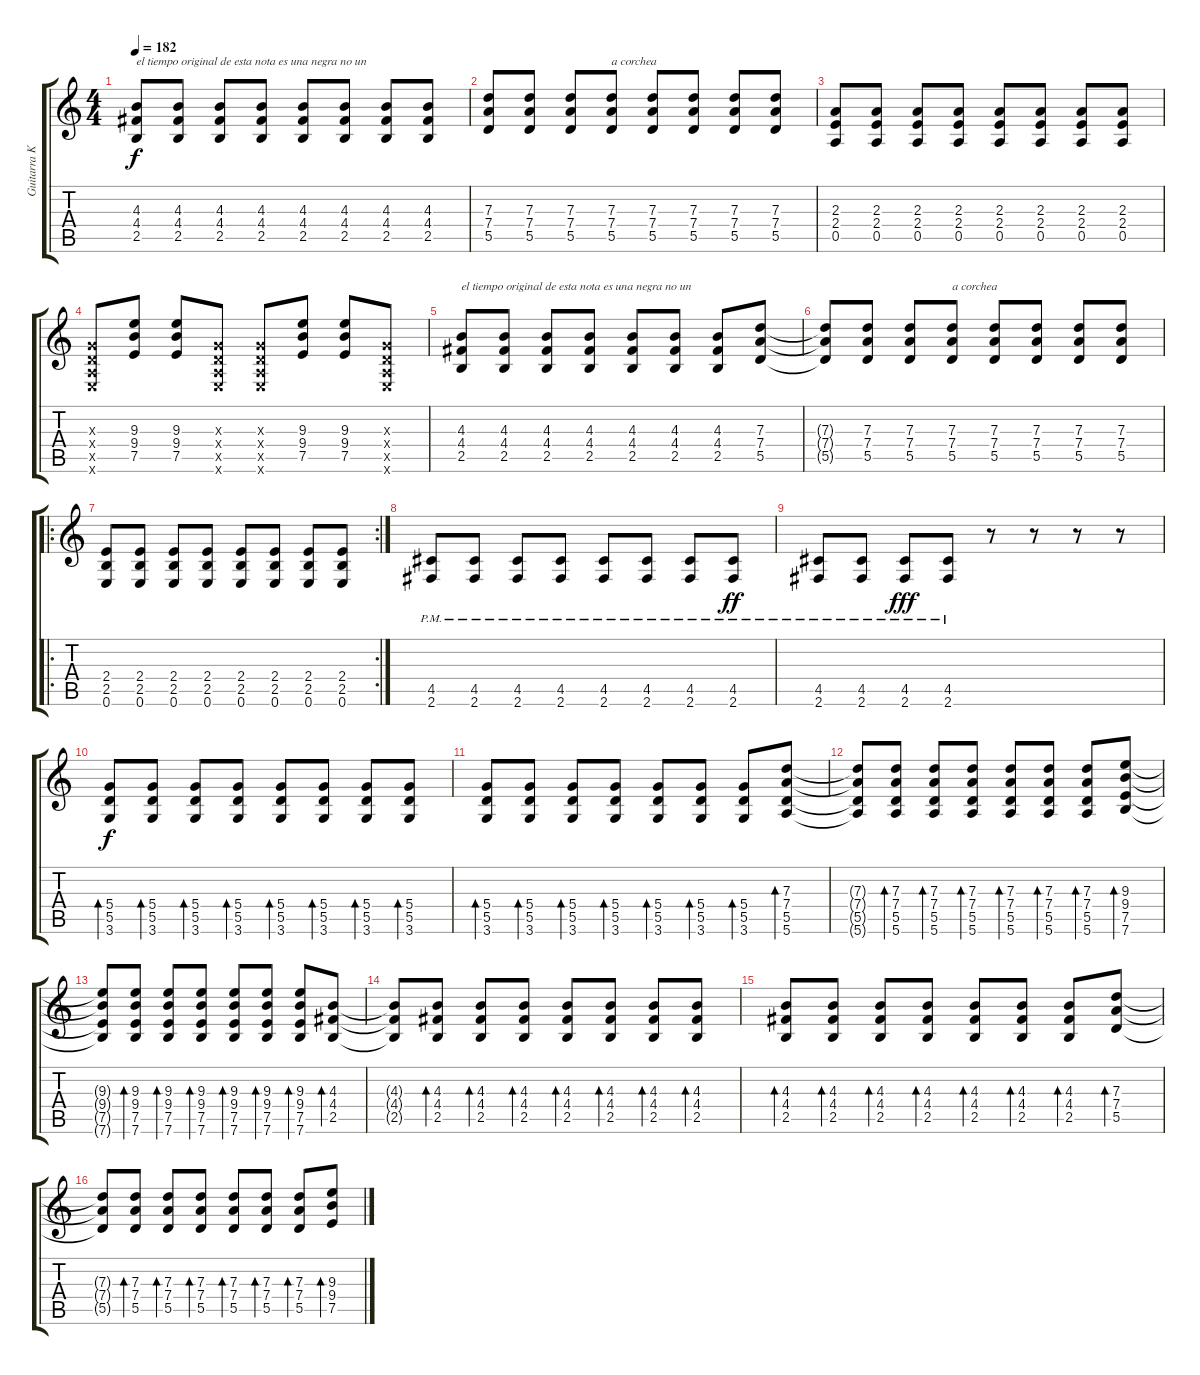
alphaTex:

\track ("Guitarra Kuliá 1" "Guitarra K") {instrument distortionguitar}
\staff {score tabs}
\tuning (E4 B3 G3 D3 A2 E2) {hide}
\ts (4 4)
\tempo 182
\clef g2
\ks c
(4.3 4.4 2.5).8{txt "el tiempo original de esta nota es una negra no un" dy f} (4.3 4.4 2.5).8 (4.3 4.4 2.5).8 (4.3 4.4 2.5).8 (4.3 4.4 2.5).8 (4.3 4.4 2.5).8 (4.3 4.4 2.5).8 (4.3 4.4 2.5).8 |
(7.3 7.4 5.5).8 (7.3 7.4 5.5).8 (7.3 7.4 5.5).8 (7.3 7.4 5.5).8{txt "a corchea"} (7.3 7.4 5.5).8 (7.3 7.4 5.5).8 (7.3 7.4 5.5).8 (7.3 7.4 5.5).8 |
(2.3 2.4 0.5).8 (2.3 2.4 0.5).8 (2.3 2.4 0.5).8 (2.3 2.4 0.5).8 (2.3 2.4 0.5).8 (2.3 2.4 0.5).8 (2.3 2.4 0.5).8 (2.3 2.4 0.5).8 |
(0.3{x} 0.4{x} 0.5{x} 0.6{x}).8 (9.3 9.4 7.5).8 (9.3 9.4 7.5).8 (0.3{x} 0.4{x} 0.5{x} 0.6{x}).8 (0.3{x} 0.4{x} 0.5{x} 0.6{x}).8 (9.3 9.4 7.5).8 (9.3 9.4 7.5).8 (0.3{x} 0.4{x} 0.5{x} 0.6{x}).8 |
(4.3 4.4 2.5).8{txt "el tiempo original de esta nota es una negra no un"} (4.3 4.4 2.5).8 (4.3 4.4 2.5).8 (4.3 4.4 2.5).8 (4.3 4.4 2.5).8 (4.3 4.4 2.5).8 (4.3 4.4 2.5).8 (7.3 7.4 5.5).8 |
(7.3{t} 7.4{t} 5.5{t}).8 (7.3 7.4 5.5).8 (7.3 7.4 5.5).8 (7.3 7.4 5.5).8{txt "a corchea"} (7.3 7.4 5.5).8 (7.3 7.4 5.5).8 (7.3 7.4 5.5).8 (7.3 7.4 5.5).8 |
\ro
\rc 2
(2.4 2.5 0.6).8 (2.4 2.5 0.6).8 (2.4 2.5 0.6).8 (2.4 2.5 0.6).8 (2.4 2.5 0.6).8 (2.4 2.5 0.6).8 (2.4 2.5 0.6).8 (2.4 2.5 0.6).8 |
(4.5{pm} 2.6{pm}).8 (4.5{pm} 2.6{pm}).8 (4.5{pm} 2.6{pm}).8 (4.5{pm} 2.6{pm}).8 (4.5{pm} 2.6{pm}).8 (4.5{pm} 2.6{pm}).8 (4.5{pm} 2.6{pm}).8 (4.5{pm} 2.6{pm}).8{dy ff} |
(4.5{pm} 2.6{pm}).8 (4.5{pm} 2.6{pm}).8 (4.5{pm} 2.6{pm}).8{dy fff} (4.5{pm} 2.6{pm}).8 r.8 r.8 r.8 r.8 |
(5.4 5.5 3.6).8{bd 240 dy f} (5.4 5.5 3.6).8{bd 240} (5.4 5.5 3.6).8{bd 240} (5.4 5.5 3.6).8{bd 240} (5.4 5.5 3.6).8{bd 240} (5.4 5.5 3.6).8{bd 240} (5.4 5.5 3.6).8{bd 240} (5.4 5.5 3.6).8{bd 240} |
(5.4 5.5 3.6).8{bd 240} (5.4 5.5 3.6).8{bd 240} (5.4 5.5 3.6).8{bd 240} (5.4 5.5 3.6).8{bd 240} (5.4 5.5 3.6).8{bd 240} (5.4 5.5 3.6).8{bd 240} (5.4 5.5 3.6).8{bd 240} (7.3 7.4 5.5 5.6).8{bd 120} |
(7.3{t} 7.4{t} 5.5{t} 5.6{t}).8 (7.3 7.4 5.5 5.6).8{bd 120} (7.3 7.4 5.5 5.6).8{bd 120} (7.3 7.4 5.5 5.6).8{bd 120} (7.3 7.4 5.5 5.6).8{bd 120} (7.3 7.4 5.5 5.6).8{bd 120} (7.3 7.4 5.5 5.6).8{bd 120} (9.3 9.4 7.5 7.6).8{bd 120} |
(9.3{t} 9.4{t} 7.5{t} 7.6{t}).8 (9.3 9.4 7.5 7.6).8{bd 120} (9.3 9.4 7.5 7.6).8{bd 120} (9.3 9.4 7.5 7.6).8{bd 120} (9.3 9.4 7.5 7.6).8{bd 120} (9.3 9.4 7.5 7.6).8{bd 120} (9.3 9.4 7.5 7.6).8{bd 120} (4.3 4.4 2.5).8{bd 120} |
(4.3{t} 4.4{t} 2.5{t}).8 (4.3 4.4 2.5).8{bd 120} (4.3 4.4 2.5).8{bd 120} (4.3 4.4 2.5).8{bd 120} (4.3 4.4 2.5).8{bd 120} (4.3 4.4 2.5).8{bd 120} (4.3 4.4 2.5).8{bd 120} (4.3 4.4 2.5).8{bd 120} |
(4.3 4.4 2.5).8{bd 120} (4.3 4.4 2.5).8{bd 120} (4.3 4.4 2.5).8{bd 120} (4.3 4.4 2.5).8{bd 120} (4.3 4.4 2.5).8{bd 120} (4.3 4.4 2.5).8{bd 120} (4.3 4.4 2.5).8{bd 120} (7.3 7.4 5.5).8{bd 120} |
(7.3{t} 7.4{t} 5.5{t}).8 (7.3 7.4 5.5).8{bd 120} (7.3 7.4 5.5).8{bd 120} (7.3 7.4 5.5).8{bd 120} (7.3 7.4 5.5).8{bd 120} (7.3 7.4 5.5).8{bd 120} (7.3 7.4 5.5).8{bd 120} (9.3 9.4 7.5).8{bd 120}
